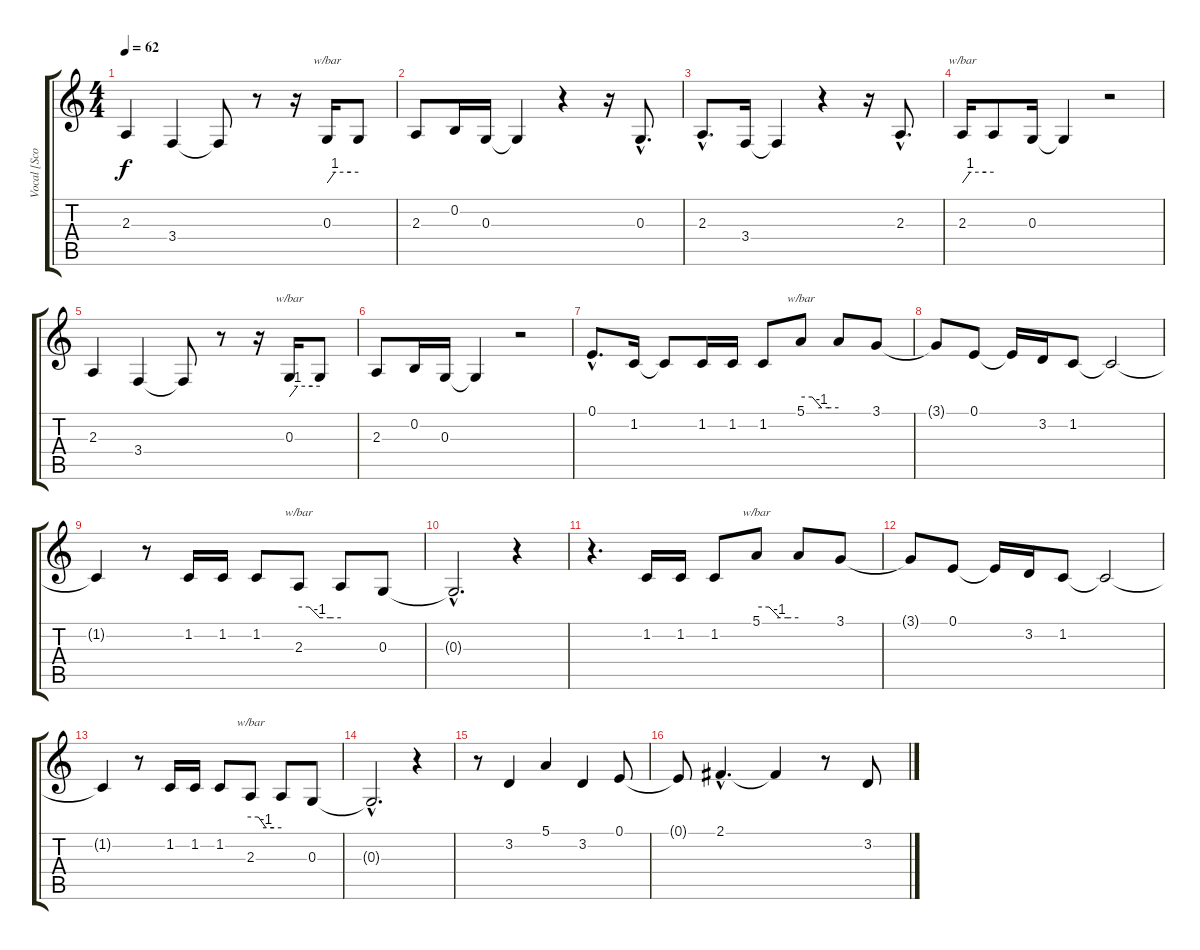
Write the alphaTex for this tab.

\track ("Vocal [Scott]" "Vocal [Sco") {instrument lead2sawtooth}
\staff {score tabs}
\tuning (E4 B3 G3 D3 A2 E2) {hide}
\ts (4 4)
\tempo 62
\clef g2
\ks c
2.3.4{dy f} 3.4.4 3.4{t}.8 r.8 r.16 0.3.16{tbe (custom default 0 0 15 4 45 4 60 4)} 0.3{t}.8 |
2.3.8 0.2.16 0.3.16 0.3{t}.4 r.4 r.16 0.3{hac}.8{d} |
2.3{hac}.8{d} 3.4.16 3.4{t}.4 r.4 r.16 2.3{hac}.8{d} |
2.3.16{tbe (custom default 0 0 15 4 45 4 60 4)} 2.3{t}.8 0.3.16 0.3{t}.4 r.2 |
2.3.4 3.4.4 3.4{t}.8 r.8 r.16 0.3.16{tbe (custom default 0 0 16 4 45 4 60 4)} 0.3{t}.8 |
2.3.8 0.2.16 0.3.16 0.3{t}.4 r.2 |
0.1{hac}.8{d} 1.2.16 1.2{t}.8 1.2.16 1.2.16 1.2.8 5.1.8{tbe (custom default 0 0 18 0 33 -4 45 -4 60 -4)} 5.1{t}.8 3.1.8 |
3.1{t}.8 0.1.8 0.1{t}.16 3.2.16 1.2.8 1.2{t}.2 |
1.2{t}.4 r.8 1.2.16 1.2.16 1.2.8 2.3.8{tbe (custom default 0 0 15 0 30 -4 45 -4 60 -4)} 2.3{t}.8 0.3.8 |
0.3{hac t}.2{d} r.4 |
r.4{d} 1.2.16 1.2.16 1.2.8 5.1.8{tbe (custom default 0 0 18 0 33 -4 45 -4 60 -4)} 5.1{t}.8 3.1.8 |
3.1{t}.8 0.1.8 0.1{t}.16 3.2.16 1.2.8 1.2{t}.2 |
1.2{t}.4 r.8 1.2.16 1.2.16 1.2.8 2.3.8{tbe (custom default 0 0 15 0 30 -4 45 -4 60 -4)} 2.3{t}.8 0.3.8 |
0.3{hac t}.2{d} r.4 |
r.8 3.2.4 5.1.4 3.2.4 0.1.8 |
0.1{t}.8 2.1{hac}.4{d} 2.1{t}.4 r.8 3.2.8
